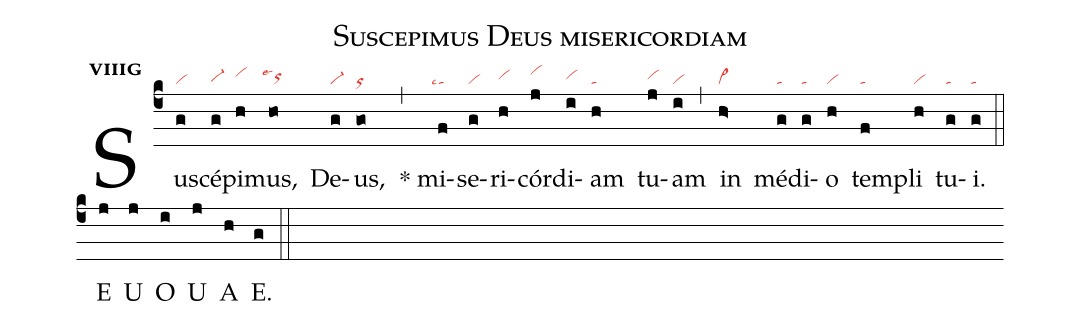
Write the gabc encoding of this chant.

name:Suscepimus Deus misericordiam;
office-part:an;
mode:8g;
nabc-lines:1;
%%
initial-style: 1;
name: Suscepimus Deus misericordiam;
mode: 8;
office-part: Antiphona;
annotation: Ant.;
annotation: viii g;
nabc-lines: 1;
%%
(c4) Su(g|vi)scé(g|vi-hg)pi(h|vihi)mus,(ho|``orhhlse1) De(g|vi-)us,(go|or) (,) <sp>*</sp> mi(f|``talsc1)se(g|vi)ri(h|vihh)cór(j|vihj)di(i|vihh)am(h|ta) tu(j|vihh)am(i|vi) (,) in(h>|vi>) mé(g|ta)di(g|ta)o(h|vi) tem(f|ta)pli(h|vi) tu(g|ta)i.(g|ta) (::)
<eu> E(j) U(j) O(i) U(j) A(h) E.(g) </eu> (::)
